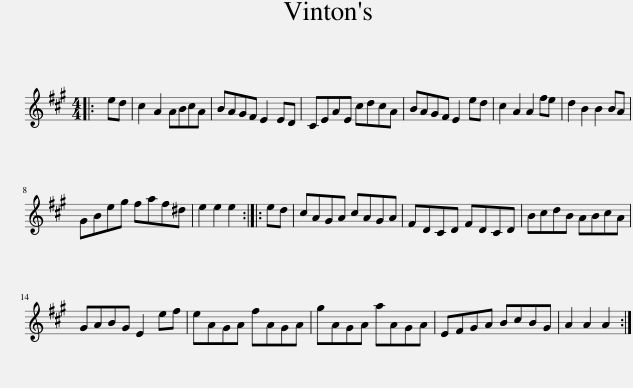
X:1
L:1/8
M:4/4
I:linebreak $
K:A
V:1 treble
V:1
|: ed | c2 A2 ABcA | BAGF E2 ED | CEAE cdcA | BAGF E2 ed | %5
 c2 A2 A2 fe | d2 B2 B2 BA |$ GBeg faf^d | e2 e2 e2 :: ed | %10
 cAGA cAGA | FDCD FDCD | BcdB ABcA |$ GABG E2 ef | eAGA fAGA | %15
 gAGA aAGA | EFGA BcBG | A2 A2 A2 :| %18
